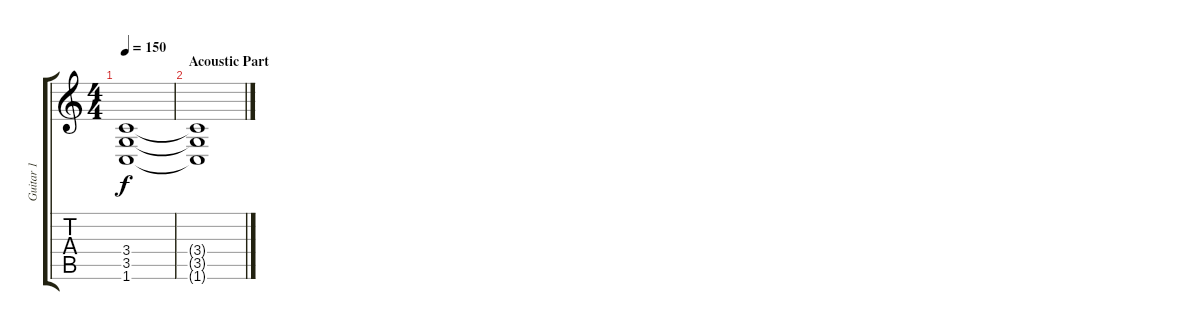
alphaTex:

\track ("Guitar 1 " "Guitar 1 ") {instrument distortionguitar}
\staff {score tabs}
\tuning (B3 Gb3 D3 A2 E2 B1) {hide}
\ts (4 4)
\tempo 150
\clef g2
\ks c
(3.4 3.5 1.6).1{dy f volume 0} |
\section ("" "Acoustic Part")
(3.4{t} 3.5{t} 1.6{t}).1
